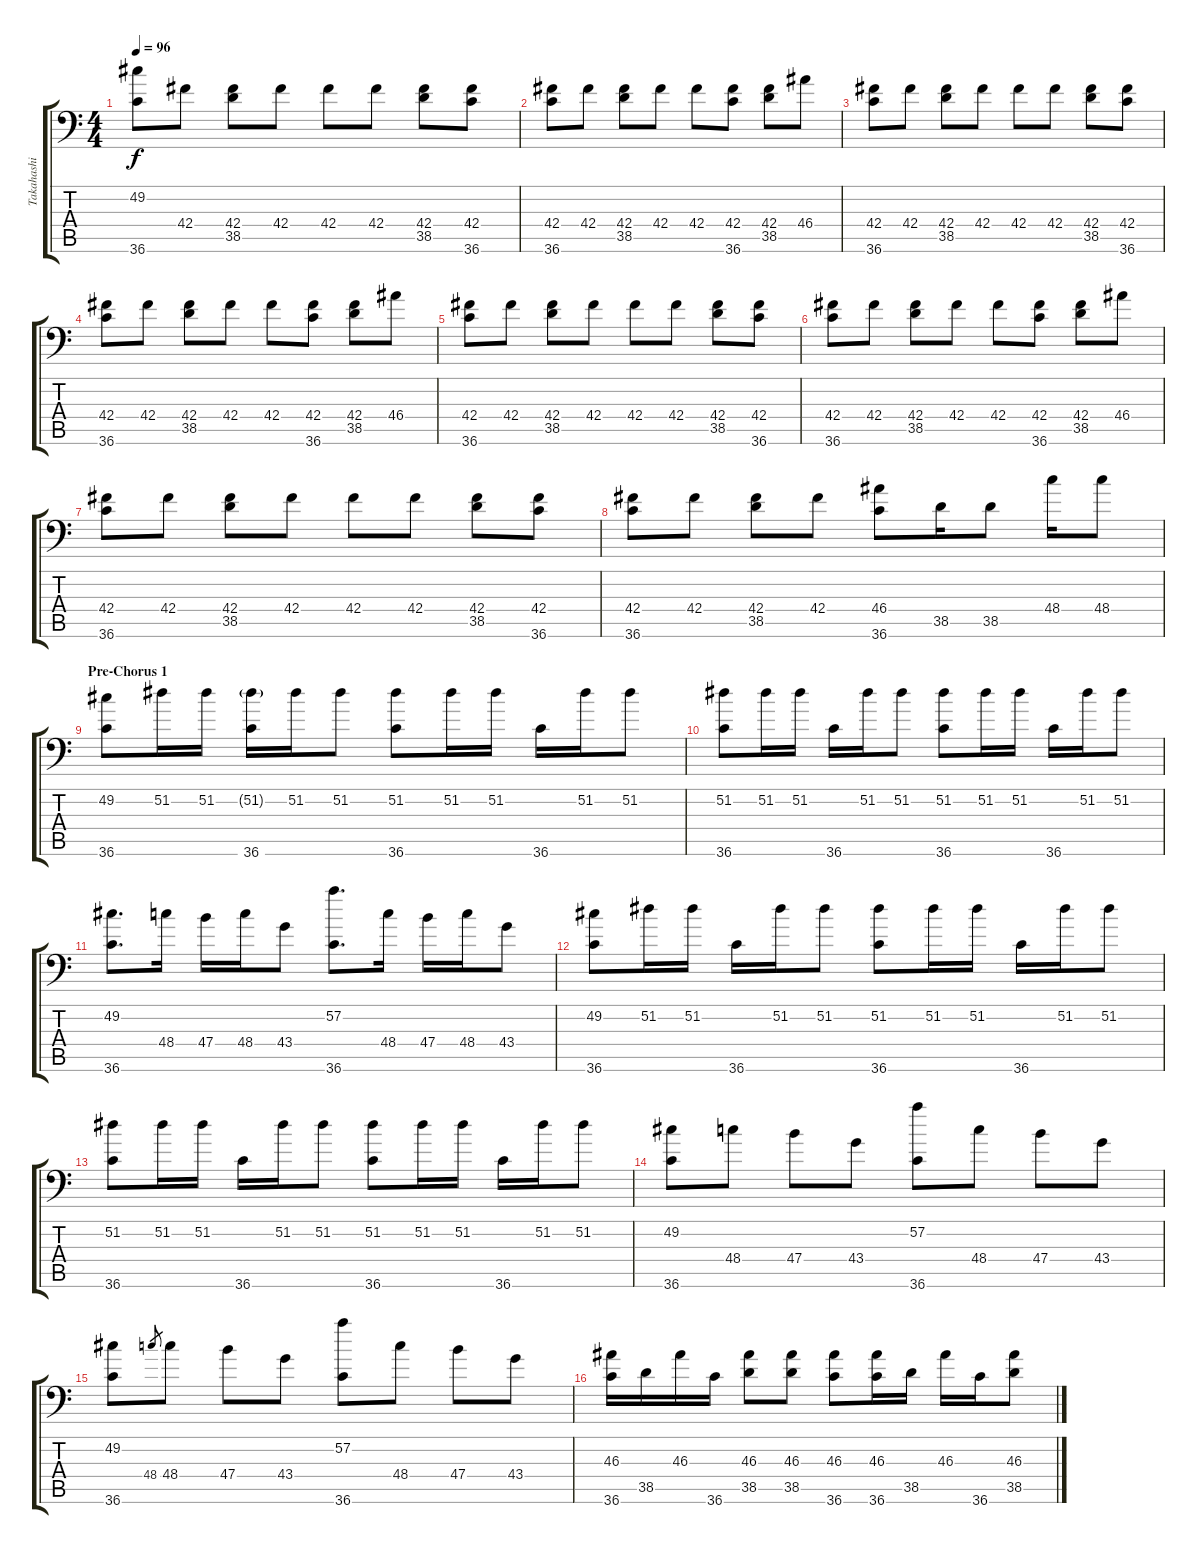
\track ("Takahashi Kumiko" "Takahashi ") {instrument acousticgrandpiano}
\staff {score tabs}
\tuning (C-1 C-1 C-1 C-1 C-1 C-1) {hide}
\ts (4 4)
\tempo 96
\clef f4
\ks c
(49.2 36.6).8{dy f} 42.4.8 (42.4 38.5).8 42.4.8 42.4.8 42.4.8 (42.4 38.5).8 (42.4 36.6).8 |
(42.4 36.6).8 42.4.8 (42.4 38.5).8 42.4.8 42.4.8 (42.4 36.6).8 (42.4 38.5).8 46.4.8 |
(42.4 36.6).8 42.4.8 (42.4 38.5).8 42.4.8 42.4.8 42.4.8 (42.4 38.5).8 (42.4 36.6).8 |
(42.4 36.6).8 42.4.8 (42.4 38.5).8 42.4.8 42.4.8 (42.4 36.6).8 (42.4 38.5).8 46.4.8 |
(42.4 36.6).8 42.4.8 (42.4 38.5).8 42.4.8 42.4.8 42.4.8 (42.4 38.5).8 (42.4 36.6).8 |
(42.4 36.6).8 42.4.8 (42.4 38.5).8 42.4.8 42.4.8 (42.4 36.6).8 (42.4 38.5).8 46.4.8 |
(42.4 36.6).8 42.4.8 (42.4 38.5).8 42.4.8 42.4.8 42.4.8 (42.4 38.5).8 (42.4 36.6).8 |
(42.4 36.6).8 42.4.8 (42.4 38.5).8 42.4.8 (46.4 36.6).8 38.5.16 38.5.8 48.4.16 48.4.8 |
\section ("" "Pre-Chorus 1")
(49.2 36.6).8 51.2.16 51.2.16 (51.2{g} 36.6).16 51.2.16 51.2.8 (51.2 36.6).8 51.2.16 51.2.16 36.6.16 51.2.16 51.2.8 |
(51.2 36.6).8 51.2.16 51.2.16 36.6.16 51.2.16 51.2.8 (51.2 36.6).8 51.2.16 51.2.16 36.6.16 51.2.16 51.2.8 |
(49.2 36.6).8{d} 48.4.16 47.4.16 48.4.16 43.4.8 (57.2 36.6).8{d} 48.4.16 47.4.16 48.4.16 43.4.8 |
(49.2 36.6).8 51.2.16 51.2.16 36.6.16 51.2.16 51.2.8 (51.2 36.6).8 51.2.16 51.2.16 36.6.16 51.2.16 51.2.8 |
(51.2 36.6).8 51.2.16 51.2.16 36.6.16 51.2.16 51.2.8 (51.2 36.6).8 51.2.16 51.2.16 36.6.16 51.2.16 51.2.8 |
(49.2 36.6).8 48.4.8 47.4.8 43.4.8 (57.2 36.6).8 48.4.8 47.4.8 43.4.8 |
(49.2 36.6).8 48.4.8{gr} 48.4.8 47.4.8 43.4.8 (57.2 36.6).8 48.4.8 47.4.8 43.4.8 |
(46.3 36.6).16 38.5.16 46.3.16 36.6.16 (46.3 38.5).8 (46.3 38.5).8 (46.3 36.6).8 (46.3 36.6).16 38.5.16 46.3.16 36.6.16 (46.3 38.5).8
